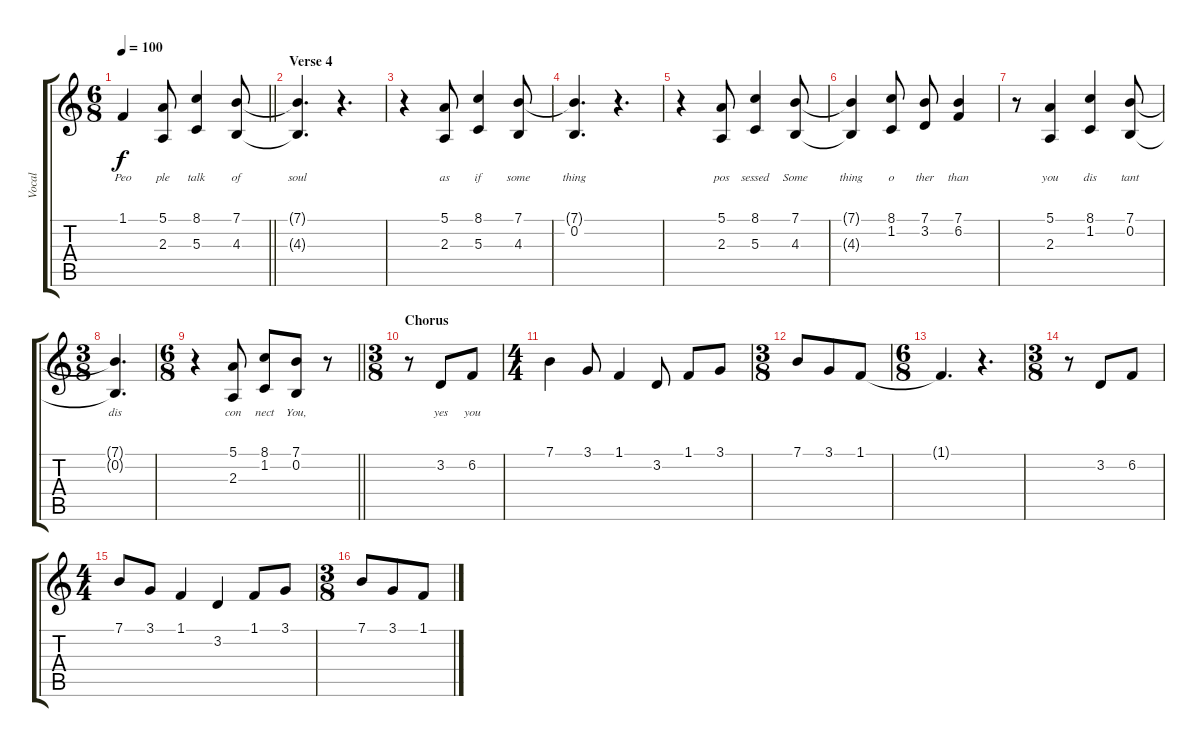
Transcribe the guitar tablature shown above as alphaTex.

\track ("Vocal" "Vocal") {instrument acousticgrandpiano}
\staff {score tabs}
\tuning (E4 B3 G3 D3 A2 E2) {hide}
\ts (6 8)
\tempo 100
\clef g2
\barLineRight lightlight
\ks c
1.1.4{lyrics (0 "Peo") lyrics (1 "") lyrics (2 "") lyrics (3 "") lyrics (4 "") dy f} (5.1 2.3).8{lyrics (0 "ple") lyrics (1 "") lyrics (2 "") lyrics (3 "") lyrics (4 "")} (8.1 5.3).4{lyrics (0 "talk") lyrics (1 "") lyrics (2 "") lyrics (3 "") lyrics (4 "")} (7.1 4.3).8{lyrics (0 "of") lyrics (1 "") lyrics (2 "") lyrics (3 "") lyrics (4 "")} |
\section ("" "Verse 4")
(7.1{t} 4.3{t}).4{d lyrics (0 "soul") lyrics (1 "") lyrics (2 "") lyrics (3 "") lyrics (4 "")} r.4{d} |
r.4 (5.1 2.3).8{lyrics (0 "as") lyrics (1 "") lyrics (2 "") lyrics (3 "") lyrics (4 "")} (8.1 5.3).4{lyrics (0 "if") lyrics (1 "") lyrics (2 "") lyrics (3 "") lyrics (4 "")} (7.1 4.3).8{lyrics (0 "some") lyrics (1 "") lyrics (2 "") lyrics (3 "") lyrics (4 "")} |
(7.1{t} 0.2).4{d lyrics (0 "thing") lyrics (1 "") lyrics (2 "") lyrics (3 "") lyrics (4 "")} r.4{d} |
r.4 (5.1 2.3).8{lyrics (0 "pos") lyrics (1 "") lyrics (2 "") lyrics (3 "") lyrics (4 "")} (8.1 5.3).4{lyrics (0 "sessed") lyrics (1 "") lyrics (2 "") lyrics (3 "") lyrics (4 "")} (7.1 4.3).8{lyrics (0 "Some") lyrics (1 "") lyrics (2 "") lyrics (3 "") lyrics (4 "")} |
(7.1{t} 4.3{t}).4{lyrics (0 "thing") lyrics (1 "") lyrics (2 "") lyrics (3 "") lyrics (4 "")} (8.1 1.2).8{lyrics (0 "o") lyrics (1 "") lyrics (2 "") lyrics (3 "") lyrics (4 "")} (7.1 3.2).8{lyrics (0 "ther") lyrics (1 "") lyrics (2 "") lyrics (3 "") lyrics (4 "")} (7.1 6.2).4{lyrics (0 "than") lyrics (1 "") lyrics (2 "") lyrics (3 "") lyrics (4 "")} |
r.8 (5.1 2.3).4{lyrics (0 "you") lyrics (1 "") lyrics (2 "") lyrics (3 "") lyrics (4 "")} (8.1 1.2).4{lyrics (0 "dis") lyrics (1 "") lyrics (2 "") lyrics (3 "") lyrics (4 "")} (7.1 0.2).8{lyrics (0 "tant") lyrics (1 "") lyrics (2 "") lyrics (3 "") lyrics (4 "")} |
\ts (3 8)
(7.1{t} 0.2{t}).4{d lyrics (0 "dis") lyrics (1 "") lyrics (2 "") lyrics (3 "") lyrics (4 "")} |
\ts (6 8)
\barLineRight lightlight
r.4 (5.1 2.3).8{lyrics (0 "con") lyrics (1 "") lyrics (2 "") lyrics (3 "") lyrics (4 "")} (8.1 1.2).8{lyrics (0 "nect") lyrics (1 "") lyrics (2 "") lyrics (3 "") lyrics (4 "")} (7.1 0.2).8{lyrics (0 "You,") lyrics (1 "") lyrics (2 "") lyrics (3 "") lyrics (4 "")} r.8 |
\ts (3 8)
\section ("" "Chorus")
r.8 3.2.8{lyrics (0 "yes") lyrics (1 "") lyrics (2 "") lyrics (3 "") lyrics (4 "")} 6.2.8{lyrics (0 "you") lyrics (1 "") lyrics (2 "") lyrics (3 "") lyrics (4 "")} |
\ts (4 4)
7.1.4 3.1.8 1.1.4 3.2.8 1.1.8 3.1.8 |
\ts (3 8)
7.1.8 3.1.8 1.1.8 |
\ts (6 8)
1.1{t}.4{d} r.4{d} |
\ts (3 8)
r.8 3.2.8 6.2.8 |
\ts (4 4)
7.1.8 3.1.8 1.1.4 3.2.4 1.1.8 3.1.8 |
\ts (3 8)
7.1.8 3.1.8 1.1.8
